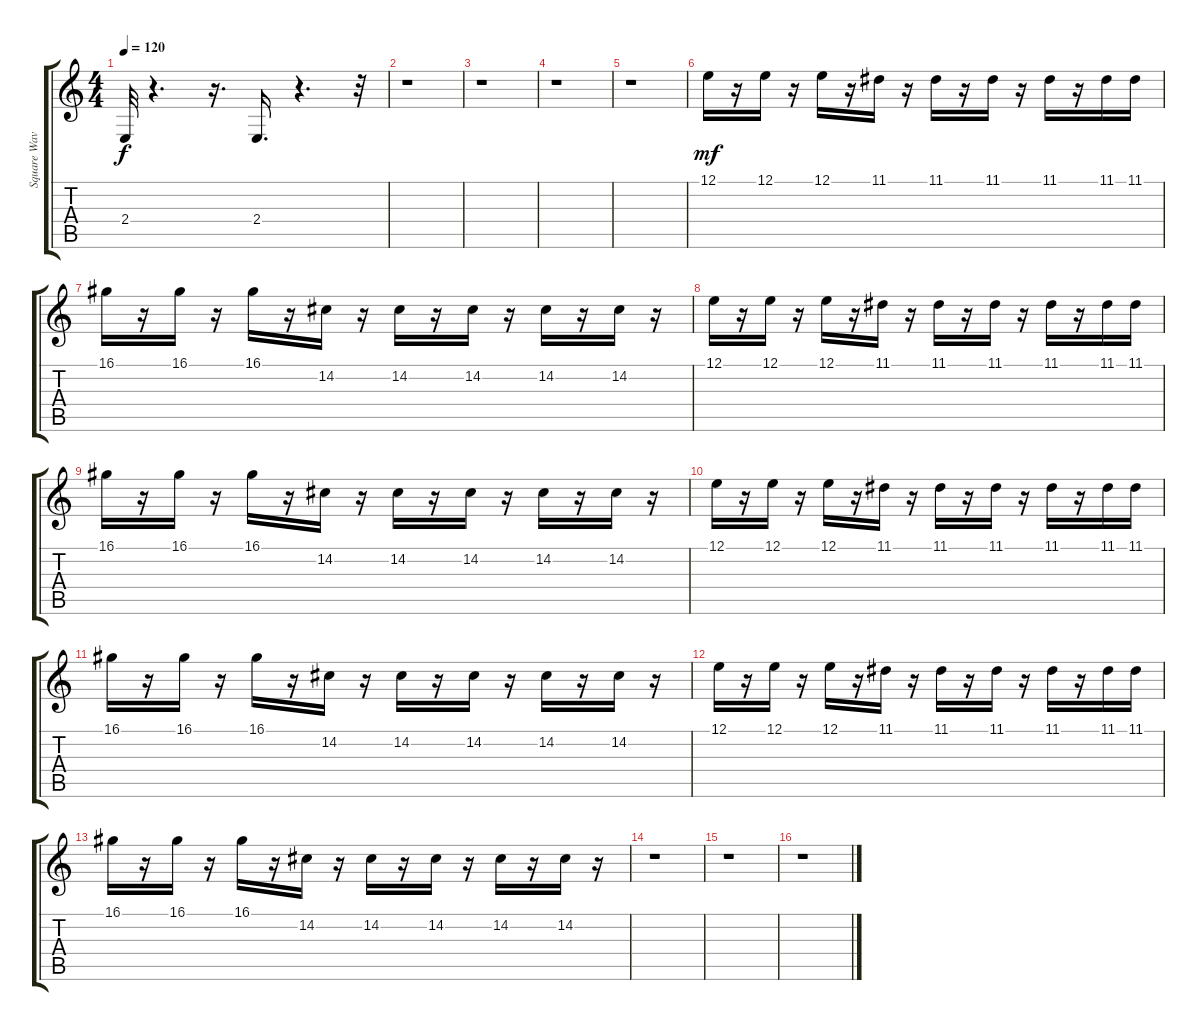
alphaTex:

\track ("Square Wav" "Square Wav") {instrument lead1square}
\staff {score tabs}
\tuning (E4 B3 G3 D3 A2 E2) {hide}
\ts (4 4)
\tempo 120
\clef g2
\ks c
2.4{t}.32{dy f} r.4{d} r.16{d} 2.4.16{d} r.4{d} r.32 |
r.1 |
r.1 |
r.1 |
r.1 |
12.1.16{dy mf} r.16 12.1.16 r.16 12.1.16 r.16 11.1.16 r.16 11.1.16 r.16 11.1.16 r.16 11.1.16 r.16 11.1.16 11.1.16 |
16.1.16 r.16 16.1.16 r.16 16.1.16 r.16 14.2.16 r.16 14.2.16 r.16 14.2.16 r.16 14.2.16 r.16 14.2.16 r.16 |
12.1.16 r.16 12.1.16 r.16 12.1.16 r.16 11.1.16 r.16 11.1.16 r.16 11.1.16 r.16 11.1.16 r.16 11.1.16 11.1.16 |
16.1.16 r.16 16.1.16 r.16 16.1.16 r.16 14.2.16 r.16 14.2.16 r.16 14.2.16 r.16 14.2.16 r.16 14.2.16 r.16 |
12.1.16 r.16 12.1.16 r.16 12.1.16 r.16 11.1.16 r.16 11.1.16 r.16 11.1.16 r.16 11.1.16 r.16 11.1.16 11.1.16 |
16.1.16 r.16 16.1.16 r.16 16.1.16 r.16 14.2.16 r.16 14.2.16 r.16 14.2.16 r.16 14.2.16 r.16 14.2.16 r.16 |
12.1.16 r.16 12.1.16 r.16 12.1.16 r.16 11.1.16 r.16 11.1.16 r.16 11.1.16 r.16 11.1.16 r.16 11.1.16 11.1.16 |
16.1.16 r.16 16.1.16 r.16 16.1.16 r.16 14.2.16 r.16 14.2.16 r.16 14.2.16 r.16 14.2.16 r.16 14.2.16 r.16 |
r.1 |
r.1 |
r.1
